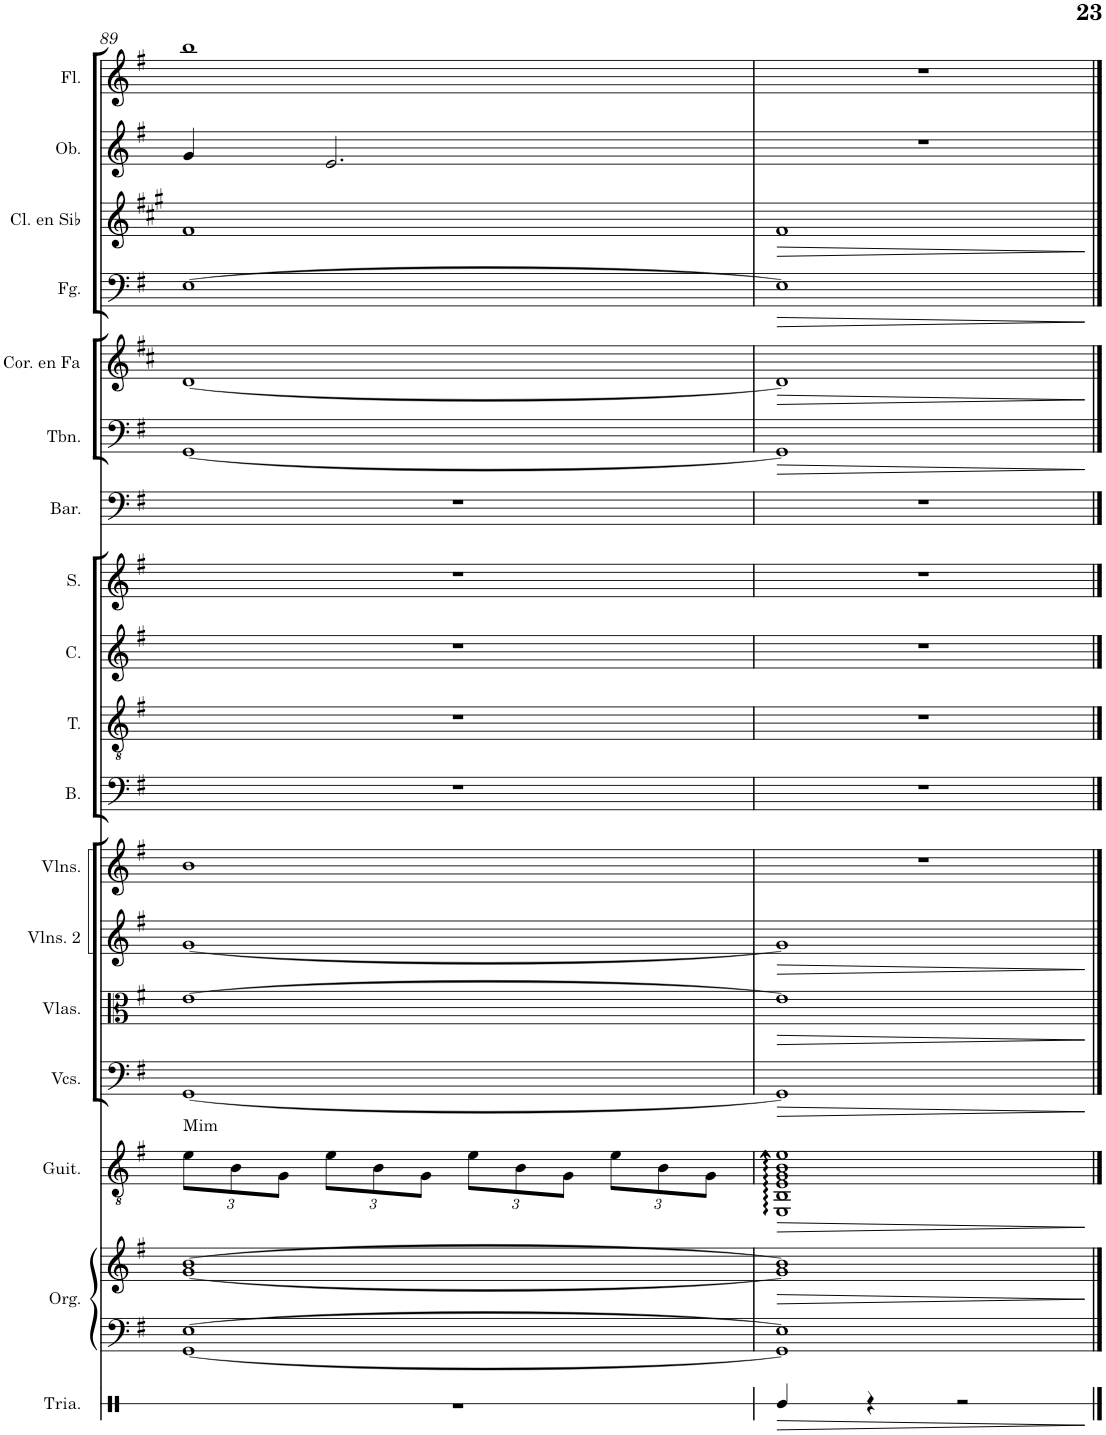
**kern	**dynam	**kern	**kern	**dynam	**kern	**dynam	**harte	**kern	**dynam	**kern	**dynam	**kern	**dynam	**kern	**kern	**kern	**kern	**kern	**kern	**kern	**dynam	**kern	**dynam	**kern	**dynam	**kern	**dynam	**kern	**kern
*part18	*part18	*part17	*part17	*part17	*part16	*part16	*part16	*part15	*part15	*part14	*part14	*part13	*part13	*part12	*part11	*part10	*part9	*part8	*part7	*part6	*part6	*part5	*part5	*part4	*part4	*part3	*part3	*part2	*part1
*staff19	*staff19	*staff18	*staff17	*staff17/18	*staff16	*staff16	*	*staff15	*staff15	*staff14	*staff14	*staff13	*staff13	*staff12	*staff11	*staff10	*staff9	*staff8	*staff7	*staff6	*staff6	*staff5	*staff5	*staff4	*staff4	*staff3	*staff3	*staff2	*staff1
*I"Triángulo	*	*I"Órgano	*	*	*I"Guitarra	*	*	*I"Violonchelos	*	*I"Violas	*	*I"Violines 2	*	*I"Violines 1	*I"Bajo	*I"Tenor	*I"Contralto	*I"Soprano	*I"Barítono	*I"Trombón	*	*I"Trompa en Fa	*	*I"Fagot	*	*I"Clarinete en Sib	*	*I"Oboe	*I"Flauta
*	*	*	*	*	*I'Guit.	*	*	*I'Vcs.	*	*I'Vlas.	*	*I'Vlns. 2	*	*I'Vlns. 1	*I'B.	*I'T.	*I'C.	*I'S.	*I'Bar.	*I'Tbn.	*	*	*	*I'Fg.	*	*I'Cl. en Sib	*	*I'Ob.	*I'Fl.
!!LO:PB:g=z
*clefX	*	*clefF4	*clefG2	*	*clefGv2	*	*	*clefF4	*	*clefC3	*	*clefG2	*	*clefG2	*clefF4	*clefGv2	*clefG2	*clefG2	*clefF4	*clefF4	*	*clefG2	*	*clefF4	*	*clefG2	*	*clefG2	*clefG2
*	*	*	*	*	*	*	*	*	*	*	*	*	*	*	*	*	*	*	*	*	*	*Trd4c7	*	*	*	*Trd1c2	*	*	*
*k[]	*	*k[f#]	*k[f#]	*	*k[f#]	*	*	*k[f#]	*	*k[f#]	*	*k[f#]	*	*k[f#]	*k[f#]	*k[f#]	*k[f#]	*k[f#]	*k[f#]	*k[f#]	*	*k[f#c#]	*	*k[f#]	*	*k[f#c#g#]	*	*k[f#]	*k[f#]
*M4/4	*	*M4/4	*M4/4	*	*M4/4	*	*	*M4/4	*	*M4/4	*	*M4/4	*	*M4/4	*M4/4	*M4/4	*M4/4	*M4/4	*M4/4	*M4/4	*	*M4/4	*	*M4/4	*	*M4/4	*	*M4/4	*M4/4
*	*	*	*	*	*Xbrackettup	*	*	*	*	*	*	*	*	*	*	*	*	*	*	*	*	*	*	*	*	*	*	*	*
=89	=89	=89	=89	=89	=89	=89	=89	=89	=89	=89	=89	=89	=89	=89	=89	=89	=89	=89	=89	=89	=89	=89	=89	=89	=89	=89	=89	=89	=89
!	!	!	!	!	!	!	!LO:H:kt=Mim	!	!	!	!	!	!	!	!	!	!	!	!	!	!	!	!	!	!	!	!	!	!
1r	.	[1GG [1E	[1g [1b	.	12e\L	.	N	[1GG	.	[1e	.	[1g	.	1b	1r	1r	1r	1r	1r	[1GG	.	[1d	.	[1E	.	1f#	.	4g/	1bb
.	.	.	.	.	12B\	.	.	.	.	.	.	.	.	.	.	.	.	.	.	.	.	.	.	.	.	.	.	.	.
.	.	.	.	.	12G\J	.	.	.	.	.	.	.	.	.	.	.	.	.	.	.	.	.	.	.	.	.	.	.	.
.	.	.	.	.	12e\L	.	.	.	.	.	.	.	.	.	.	.	.	.	.	.	.	.	.	.	.	.	.	2.e/	.
.	.	.	.	.	12B\	.	.	.	.	.	.	.	.	.	.	.	.	.	.	.	.	.	.	.	.	.	.	.	.
.	.	.	.	.	12G\J	.	.	.	.	.	.	.	.	.	.	.	.	.	.	.	.	.	.	.	.	.	.	.	.
.	.	.	.	.	12e\L	.	.	.	.	.	.	.	.	.	.	.	.	.	.	.	.	.	.	.	.	.	.	.	.
.	.	.	.	.	12B\	.	.	.	.	.	.	.	.	.	.	.	.	.	.	.	.	.	.	.	.	.	.	.	.
.	.	.	.	.	12G\J	.	.	.	.	.	.	.	.	.	.	.	.	.	.	.	.	.	.	.	.	.	.	.	.
.	.	.	.	.	12e\L	.	.	.	.	.	.	.	.	.	.	.	.	.	.	.	.	.	.	.	.	.	.	.	.
.	.	.	.	.	12B\	.	.	.	.	.	.	.	.	.	.	.	.	.	.	.	.	.	.	.	.	.	.	.	.
.	.	.	.	.	12G\J	.	.	.	.	.	.	.	.	.	.	.	.	.	.	.	.	.	.	.	.	.	.	.	.
=90	=90	=90	=90	=90	=90	=90	=90	=90	=90	=90	=90	=90	=90	=90	=90	=90	=90	=90	=90	=90	=90	=90	=90	=90	=90	=90	=90	=90	=90
!	!LO:HP:b	!	!	!LO:HP:b	!	!LO:HP:b	!	!	!LO:HP:b	!	!LO:HP:b	!	!LO:HP:b	!	!	!	!	!	!	!	!LO:HP:b	!	!LO:HP:b	!	!LO:HP:b	!	!LO:HP:b	!	!
4Re/	>	1GG] 1E]	1g] 1b]	>	1EE: 1BB: 1E: 1G: 1B: 1e:	>	.	1GG]	>	1e]	>	1g]	>	1r	1r	1r	1r	1r	1r	1GG]	>	1d]	>	1E]	>	1f#	>	1r	1r
4r	.	.	.	.	.	.	.	.	.	.	.	.	.	.	.	.	.	.	.	.	.	.	.	.	.	.	.	.	.
2r	.	.	.	.	.	.	.	.	.	.	.	.	.	.	.	.	.	.	.	.	.	.	.	.	.	.	.	.	.
.	]	.	.	]	.	]	.	.	]	.	]	.	]	.	.	.	.	.	.	.	]	.	]	.	]	.	]	.	.
==	==	==	==	==	==	==	==	==	==	==	==	==	==	==	==	==	==	==	==	==	==	==	==	==	==	==	==	==	==
*-	*-	*-	*-	*-	*-	*-	*-	*-	*-	*-	*-	*-	*-	*-	*-	*-	*-	*-	*-	*-	*-	*-	*-	*-	*-	*-	*-	*-	*-
